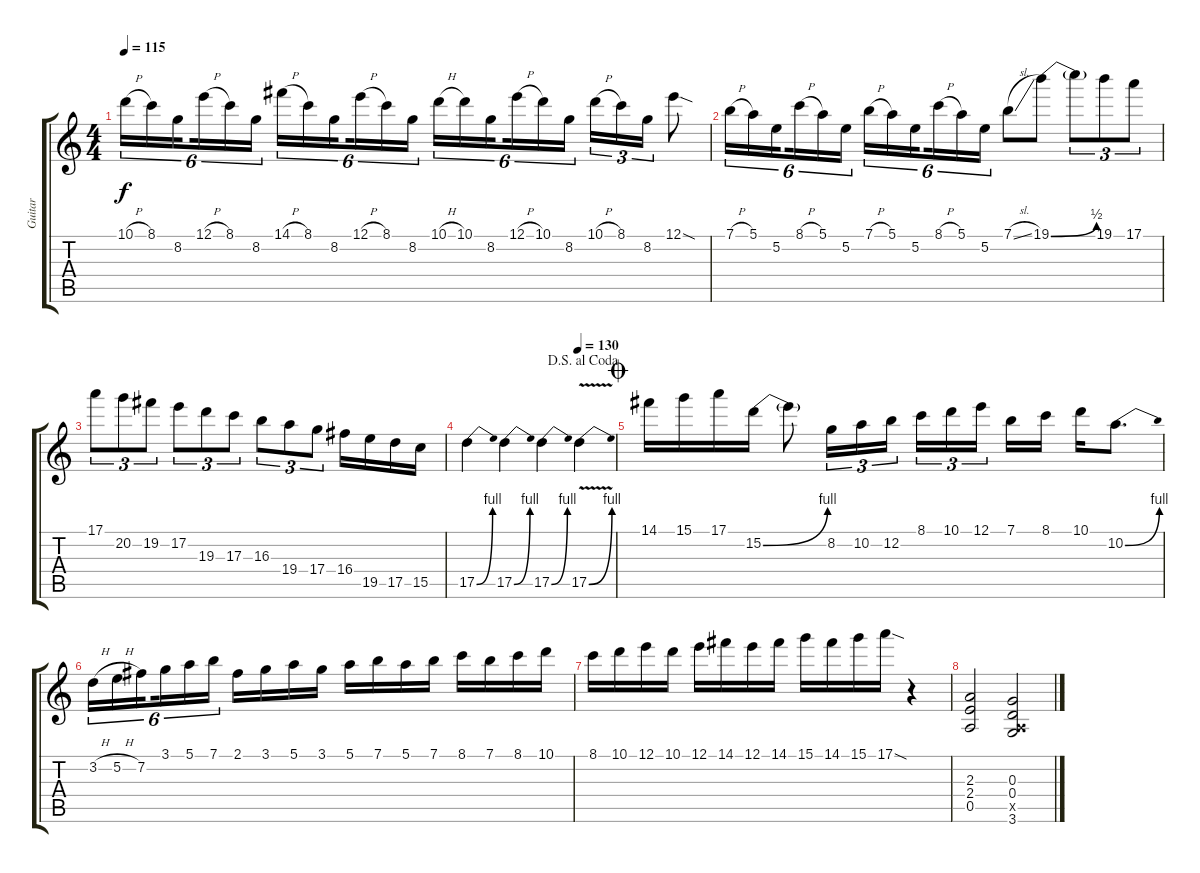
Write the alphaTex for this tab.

\track ("Guitar" "Guitar") {instrument distortionguitar}
\staff {score tabs}
\tuning (E4 B3 G3 D3 A2 E2) {hide}
\ts (4 4)
\tempo 115
\clef g2
\ks c
10.1{h}.16{tu (6 4) dy f} 8.1.16{tu (6 4)} 8.2.16{tu (6 4) beam splitsecondary} 12.1{h}.16{tu (6 4)} 8.1.16{tu (6 4)} 8.2.16{tu (6 4)} 14.1{h}.16{tu (6 4)} 8.1.16{tu (6 4)} 8.2.16{tu (6 4) beam splitsecondary} 12.1{h}.16{tu (6 4)} 8.1.16{tu (6 4)} 8.2.16{tu (6 4)} 10.1{h}.16{tu (6 4)} 10.1.16{tu (6 4)} 8.2.16{tu (6 4) beam splitsecondary} 12.1{h}.16{tu (6 4)} 10.1.16{tu (6 4)} 8.2.16{tu (6 4)} 10.1{h}.16{tu (3 2)} 8.1.16{tu (3 2)} 8.2.16{tu (3 2)} 12.1{sod}.8 |
7.1{h}.16{tu (6 4)} 5.1.16{tu (6 4)} 5.2.16{tu (6 4) beam splitsecondary} 8.1{h}.16{tu (6 4)} 5.1.16{tu (6 4)} 5.2.16{tu (6 4)} 7.1{h}.16{tu (6 4)} 5.1.16{tu (6 4)} 5.2.16{tu (6 4) beam splitsecondary} 8.1{h}.16{tu (6 4)} 5.1.16{tu (6 4)} 5.2.16{tu (6 4)} 7.1{sl}.8 19.1{be (bend 0 0 60 2)}.8 19.1{t}.8{tu (3 2)} 19.1.8{tu (3 2)} 17.1.8{tu (3 2)} |
17.1.8{tu (3 2)} 20.2.8{tu (3 2)} 19.2.8{tu (3 2)} 17.2.8{tu (3 2)} 19.3.8{tu (3 2)} 17.3.8{tu (3 2)} 16.3.8{tu (3 2)} 19.4.8{tu (3 2)} 17.4.8{tu (3 2)} 16.4.16 19.5.16 17.5.16 15.5.16 |
\jump dalsegnoalcoda
\tempo (130 0.75)
17.5{be (bend 0 0 60 4)}.4 17.5{be (bend 0 0 60 4)}.4 17.5{be (bend 0 0 60 4)}.4 17.5{be (bend 0 0 60 4) v}.4 |
\jump coda
14.1.16 15.1.16 17.1.16 15.2{be (bend 0 0 60 4)}.16 15.2{t}.8 8.2.16{tu (3 2)} 10.2.16{tu (3 2)} 12.2.16{tu (3 2)} 8.1.16{tu (3 2)} 10.1.16{tu (3 2)} 12.1.16{tu (3 2) beam splitsecondary} 7.1.16 8.1.16 10.1.16 10.2{be (bend 0 0 60 4)}.8{d} |
3.2{h}.16{tu (6 4)} 5.2{h}.16{tu (6 4)} 7.2.16{tu (6 4) beam splitsecondary} 3.1.16{tu (6 4)} 5.1.16{tu (6 4)} 7.1.16{tu (6 4)} 2.1.16 3.1.16 5.1.16 3.1.16 5.1.16 7.1.16 5.1.16 7.1.16 8.1.16 7.1.16 8.1.16 10.1.16 |
8.1.16 10.1.16 12.1.16 10.1.16 12.1.16 14.1.16 12.1.16 14.1.16 15.1.16 14.1.16 15.1.16 17.1{sod}.16 r.4 |
(2.3 2.4 0.5).2 (0.3 0.4 0.5{x} 3.6).2
